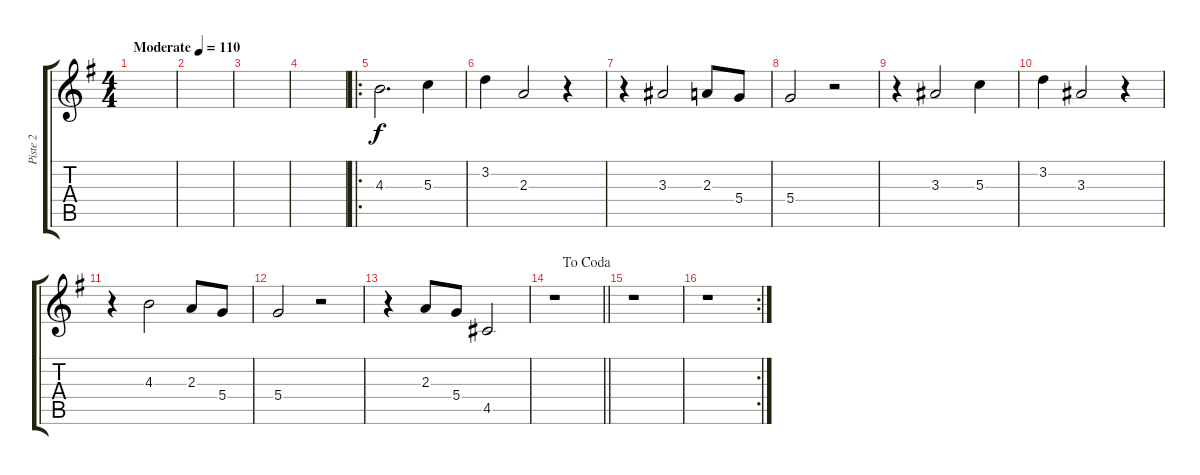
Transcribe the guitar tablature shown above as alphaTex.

\track ("Piste 2" "Piste 2") {instrument acousticguitarsteel}
\staff {score tabs}
\tuning (E4 B3 G3 D3 A2 E2) {hide}
\ts (4 4)
\tempo (110 "Moderate")
\clef g2
\ks g
|
|
|
|
\ro
4.3.2{d} 5.3.4 |
3.2.4 2.3.2 r.4 |
r.4 3.3.2 2.3.8 5.4.8 |
5.4.2 r.2 |
r.4 3.3.2 5.3.4 |
3.2.4 3.3.2 r.4 |
r.4 4.3.2 2.3.8 5.4.8 |
5.4.2 r.2 |
r.4 2.3.8 5.4.8 4.5.2 |
\jump dacoda
\barLineRight lightlight
r.1 |
r.1 |
\rc 2
r.1
